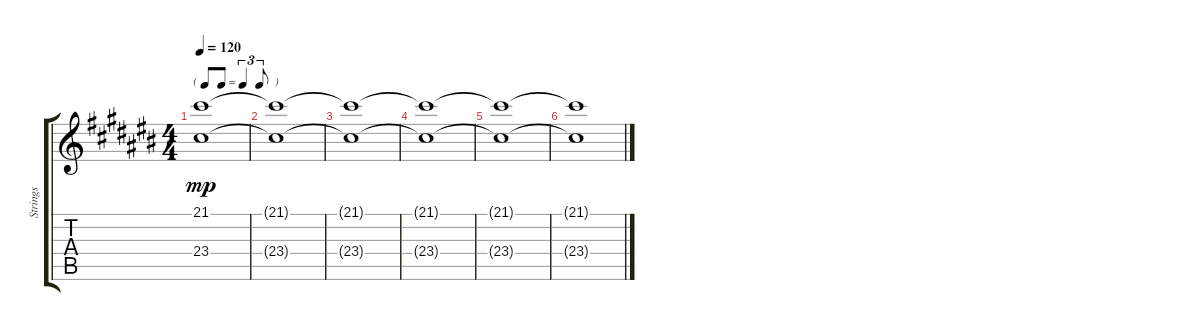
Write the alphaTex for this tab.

\track ("Strings" "Strings") {mute instrument stringensemble2}
\staff {score tabs}
\tuning (E4 B3 G3 D3 A2 E2) {hide}
\ts (4 4)
\tf triplet8th
\tempo 120
\clef g2
\ks c#
(21.1{t} 23.4{t}).1{dy mp} |
(21.1{t} 23.4{t}).1 |
(21.1{t} 23.4{t}).1 |
(21.1{t} 23.4{t}).1 |
(21.1{t} 23.4{t}).1 |
(21.1{t} 23.4{t}).1
